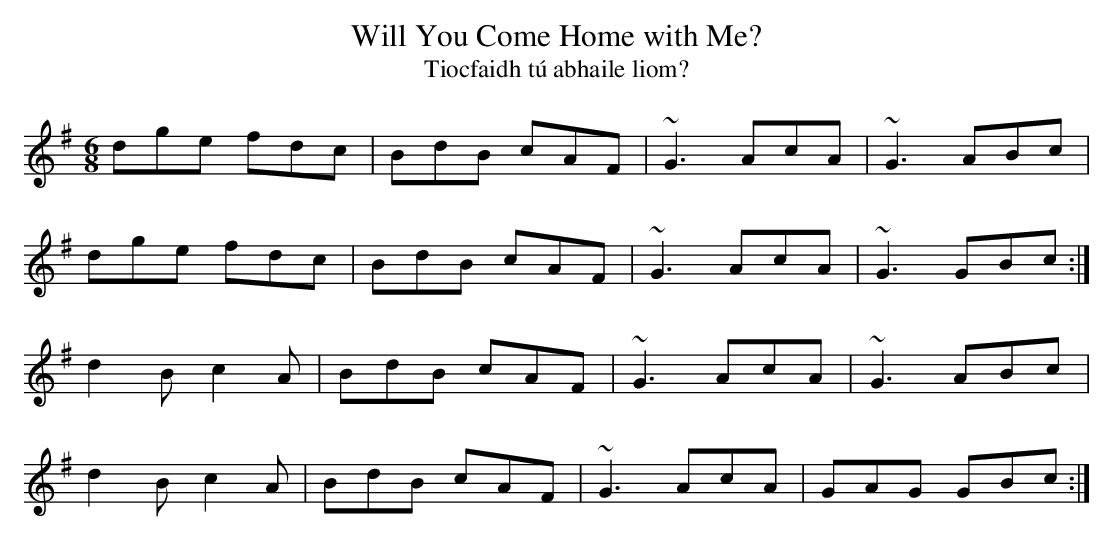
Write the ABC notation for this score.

X:1
T:Will You Come Home with Me?
T:Tiocfaidh t\'u abhaile liom?
L:1/8
M:6/8
K:G
dge fdc|BdB cAF|~G3 AcA|~G3 ABc|
dge fdc|BdB cAF|~G3 AcA|~G3 GBc:|
d2B c2A|BdB cAF|~G3 AcA|~G3 ABc|
d2B c2A|BdB cAF|~G3 AcA|GAG GBc:|
